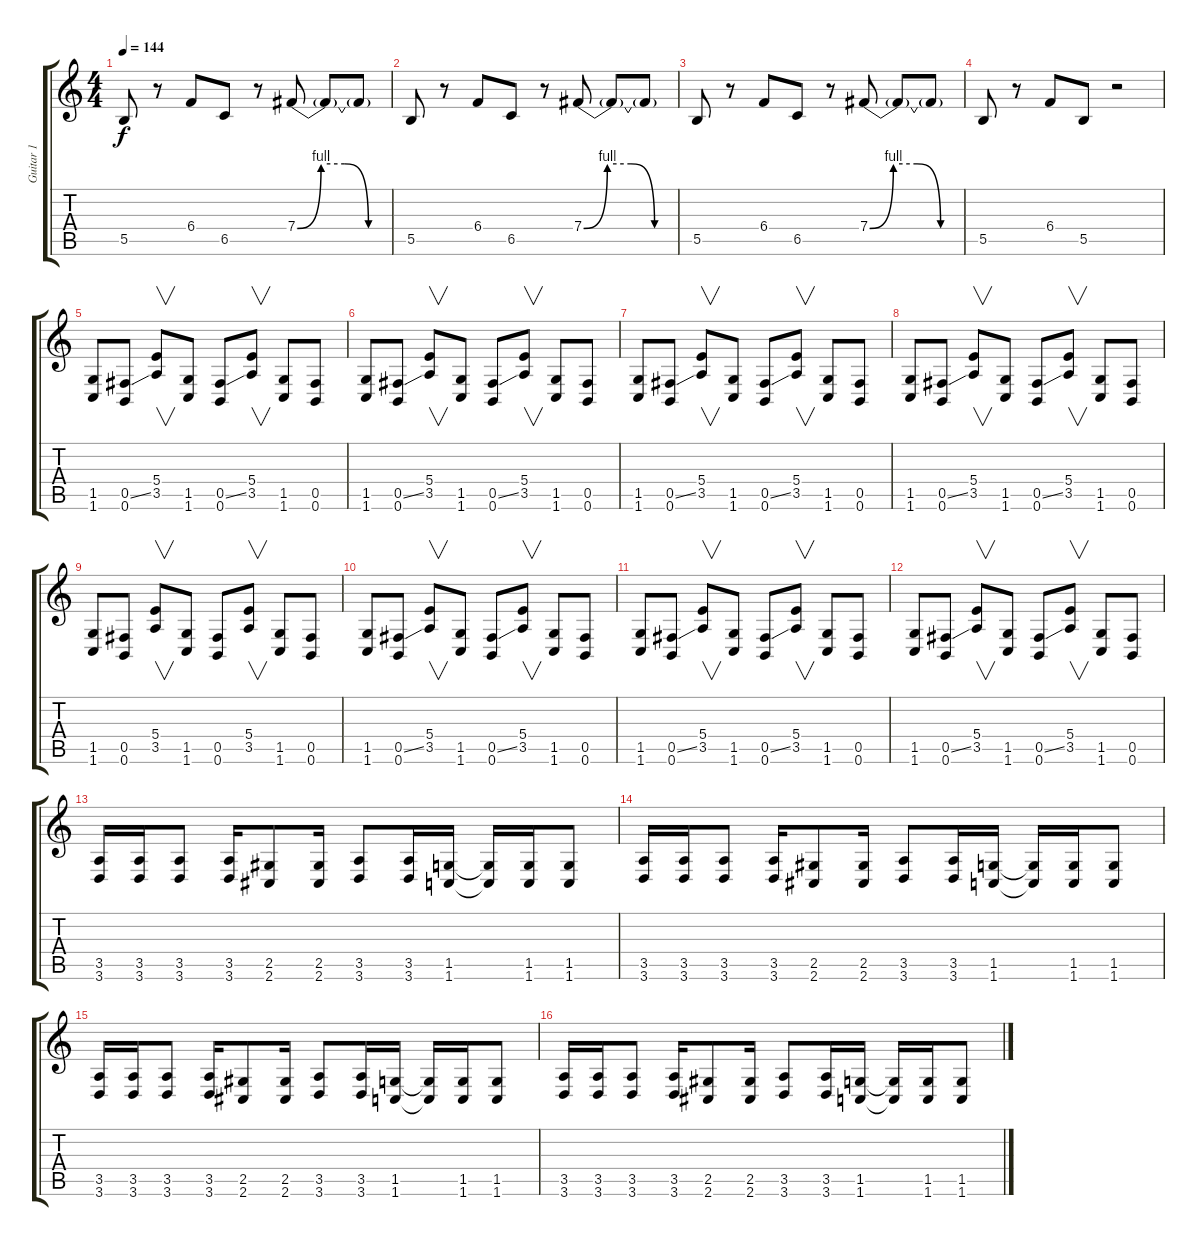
\track ("Guitar 1" "Guitar 1") {instrument overdrivenguitar}
\staff {score tabs}
\tuning (Db4 Ab3 E3 B2 Gb2 B1) {hide}
\ts (4 4)
\tempo 144
\clef g2
\ks c
5.5.8{dy f} r.8 6.4.8 6.5.8 r.8 7.4{be (custom 0 0 15 4 30 4 45 0 60 0)}.8 7.4{t}.8 7.4{t}.8 |
5.5.8 r.8 6.4.8 6.5.8 r.8 7.4{be (custom 0 0 15 4 30 4 45 0 60 0)}.8 7.4{t}.8 7.4{t}.8 |
5.5.8 r.8 6.4.8 6.5.8 r.8 7.4{be (custom 0 0 15 4 30 4 45 0 60 0)}.8 7.4{t}.8 7.4{t}.8 |
5.5.8 r.8 6.4.8 5.5.8 r.2 |
(1.5 1.6).8 (0.5{ss} 0.6).8 (5.4 3.5).8{v} (1.5 1.6).8 (0.5{ss} 0.6).8 (5.4 3.5).8{v} (1.5 1.6).8 (0.5 0.6).8 |
(1.5 1.6).8 (0.5{ss} 0.6).8 (5.4 3.5).8{v} (1.5 1.6).8 (0.5{ss} 0.6).8 (5.4 3.5).8{v} (1.5 1.6).8 (0.5 0.6).8 |
(1.5 1.6).8 (0.5{ss} 0.6).8 (5.4 3.5).8{v} (1.5 1.6).8 (0.5{ss} 0.6).8 (5.4 3.5).8{v} (1.5 1.6).8 (0.5 0.6).8 |
(1.5 1.6).8 (0.5{ss} 0.6).8 (5.4 3.5).8{v} (1.5 1.6).8 (0.5{ss} 0.6).8 (5.4 3.5).8{v} (1.5 1.6).8 (0.5 0.6).8 |
(1.5 1.6).8 (0.5 0.6).8 (5.4 3.5).8{v} (1.5 1.6).8 (0.5 0.6).8 (5.4 3.5).8{v} (1.5 1.6).8 (0.5 0.6).8 |
(1.5 1.6).8 (0.5{ss} 0.6).8 (5.4 3.5).8{v} (1.5 1.6).8 (0.5{ss} 0.6).8 (5.4 3.5).8{v} (1.5 1.6).8 (0.5 0.6).8 |
(1.5 1.6).8 (0.5{ss} 0.6).8 (5.4 3.5).8{v} (1.5 1.6).8 (0.5{ss} 0.6).8 (5.4 3.5).8{v} (1.5 1.6).8 (0.5 0.6).8 |
(1.5 1.6).8 (0.5{ss} 0.6).8 (5.4 3.5).8{v} (1.5 1.6).8 (0.5{ss} 0.6).8 (5.4 3.5).8{v} (1.5 1.6).8 (0.5 0.6).8 |
(3.5 3.6).16 (3.5 3.6).16 (3.5 3.6).8 (3.5 3.6).16 (2.5 2.6).8 (2.5 2.6).16 (3.5 3.6).8 (3.5 3.6).16 (1.5 1.6).16 (1.5{t} 1.6{t}).16 (1.5 1.6).16 (1.5 1.6).8 |
(3.5 3.6).16 (3.5 3.6).16 (3.5 3.6).8 (3.5 3.6).16 (2.5 2.6).8 (2.5 2.6).16 (3.5 3.6).8 (3.5 3.6).16 (1.5 1.6).16 (1.5{t} 1.6{t}).16 (1.5 1.6).16 (1.5 1.6).8 |
(3.5 3.6).16 (3.5 3.6).16 (3.5 3.6).8 (3.5 3.6).16 (2.5 2.6).8 (2.5 2.6).16 (3.5 3.6).8 (3.5 3.6).16 (1.5 1.6).16 (1.5{t} 1.6{t}).16 (1.5 1.6).16 (1.5 1.6).8 |
(3.5 3.6).16 (3.5 3.6).16 (3.5 3.6).8 (3.5 3.6).16 (2.5 2.6).8 (2.5 2.6).16 (3.5 3.6).8 (3.5 3.6).16 (1.5 1.6).16 (1.5{t} 1.6{t}).16 (1.5 1.6).16 (1.5 1.6).8
